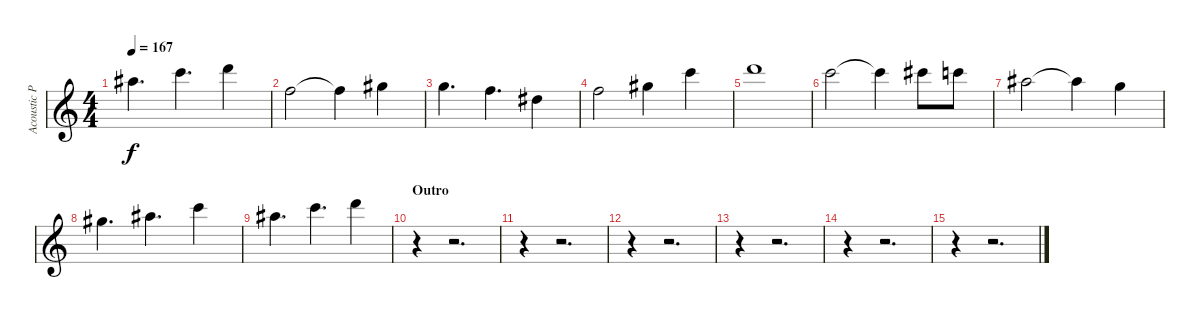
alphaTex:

\track ("Acoustic Piano (Staff 1)" "Acoustic P") {instrument acousticgrandpiano}
\staff {score}
\tuning (E4 B3 G3 D3 A2 E2 B1) {hide}
\ts (4 4)
\tempo 167
\clef g2
\ks c
18.1.4{d dy f} 20.1.4{d} 22.1.4 |
13.1.2 13.1{t}.4 16.1.4 |
15.1.4{d} 13.1.4{d} 11.1.4 |
13.1.2 16.1.4 20.1.4 |
22.1.1 |
20.1.2 20.1{t}.4 21.1.8 20.1.8 |
18.1.2 18.1{t}.4 15.1.4 |
16.1.4{d} 18.1.4{d} 20.1.4 |
18.1.4{d} 20.1.4{d} 22.1.4 |
\section ("" "Outro")
r.4 r.2{d} |
r.4 r.2{d} |
r.4 r.2{d} |
r.4 r.2{d} |
r.4 r.2{d} |
r.4 r.2{d}
